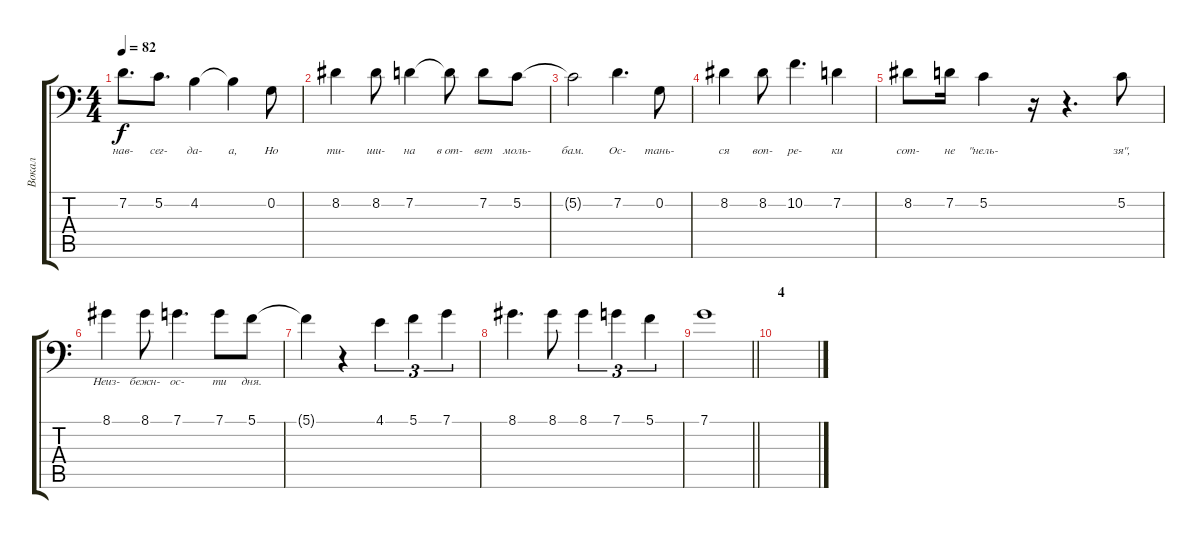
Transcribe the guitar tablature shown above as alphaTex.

\track ("Вокал" "Вокал") {instrument vibraphone}
\staff {score tabs}
\tuning (C4 G3 Eb3 Bb2 F2 Bb1) {hide}
\ts (4 4)
\tempo 82
\clef f4
\ks c
7.2.8{d lyrics (0 "нав-") lyrics (1 "") lyrics (2 "") lyrics (3 "") lyrics (4 "") dy f} 5.2.8{d lyrics (0 "сег-") lyrics (1 "") lyrics (2 "") lyrics (3 "") lyrics (4 "")} 4.2.4{lyrics (0 "да-") lyrics (1 "") lyrics (2 "") lyrics (3 "") lyrics (4 "")} 4.2{t}.4{lyrics (0 "а,") lyrics (1 "") lyrics (2 "") lyrics (3 "") lyrics (4 "")} 0.2.8{lyrics (0 "Но") lyrics (1 "") lyrics (2 "") lyrics (3 "") lyrics (4 "")} |
8.2.4{lyrics (0 "ти-") lyrics (1 "") lyrics (2 "") lyrics (3 "") lyrics (4 "")} 8.2.8{lyrics (0 "ши-") lyrics (1 "") lyrics (2 "") lyrics (3 "") lyrics (4 "")} 7.2.4{lyrics (0 "на") lyrics (1 "") lyrics (2 "") lyrics (3 "") lyrics (4 "")} 7.2{t}.8{lyrics (0 "в от-") lyrics (1 "") lyrics (2 "") lyrics (3 "") lyrics (4 "")} 7.2.8{lyrics (0 "вет") lyrics (1 "") lyrics (2 "") lyrics (3 "") lyrics (4 "")} 5.2.8{lyrics (0 "моль-") lyrics (1 "") lyrics (2 "") lyrics (3 "") lyrics (4 "")} |
5.2{t}.2{lyrics (0 "бам.") lyrics (1 "") lyrics (2 "") lyrics (3 "") lyrics (4 "")} 7.2.4{d lyrics (0 "Ос-") lyrics (1 "") lyrics (2 "") lyrics (3 "") lyrics (4 "")} 0.2.8{lyrics (0 "тань-") lyrics (1 "") lyrics (2 "") lyrics (3 "") lyrics (4 "")} |
8.2.4{lyrics (0 "ся") lyrics (1 "") lyrics (2 "") lyrics (3 "") lyrics (4 "")} 8.2.8{lyrics (0 "воп-") lyrics (1 "") lyrics (2 "") lyrics (3 "") lyrics (4 "")} 10.2.4{d lyrics (0 "ре-") lyrics (1 "") lyrics (2 "") lyrics (3 "") lyrics (4 "")} 7.2.4{lyrics (0 "ки") lyrics (1 "") lyrics (2 "") lyrics (3 "") lyrics (4 "")} |
8.2.8{lyrics (0 "сот-") lyrics (1 "") lyrics (2 "") lyrics (3 "") lyrics (4 "")} 7.2.16{lyrics (0 "не") lyrics (1 "") lyrics (2 "") lyrics (3 "") lyrics (4 "")} 5.2.4{lyrics (0 "\"нель-") lyrics (1 "") lyrics (2 "") lyrics (3 "") lyrics (4 "")} r.16 r.4{d} 5.2.8{lyrics (0 "зя\",") lyrics (1 "") lyrics (2 "") lyrics (3 "") lyrics (4 "")} |
8.1.4{lyrics (0 "Неиз-") lyrics (1 "") lyrics (2 "") lyrics (3 "") lyrics (4 "")} 8.1.8{lyrics (0 "бежн-") lyrics (1 "") lyrics (2 "") lyrics (3 "") lyrics (4 "")} 7.1.4{d lyrics (0 "ос-") lyrics (1 "") lyrics (2 "") lyrics (3 "") lyrics (4 "")} 7.1.8{lyrics (0 "ти") lyrics (1 "") lyrics (2 "") lyrics (3 "") lyrics (4 "")} 5.1.8{lyrics (0 "дня.") lyrics (1 "") lyrics (2 "") lyrics (3 "") lyrics (4 "")} |
5.1{t}.4 r.4 4.1.4{tu (3 2)} 5.1.4{tu (3 2)} 7.1.4{tu (3 2)} |
8.1.4{d} 8.1.8 8.1.4{tu (3 2)} 7.1.4{tu (3 2)} 5.1.4{tu (3 2)} |
\barLineRight lightlight
7.1.1 |
\section ("" "4")
